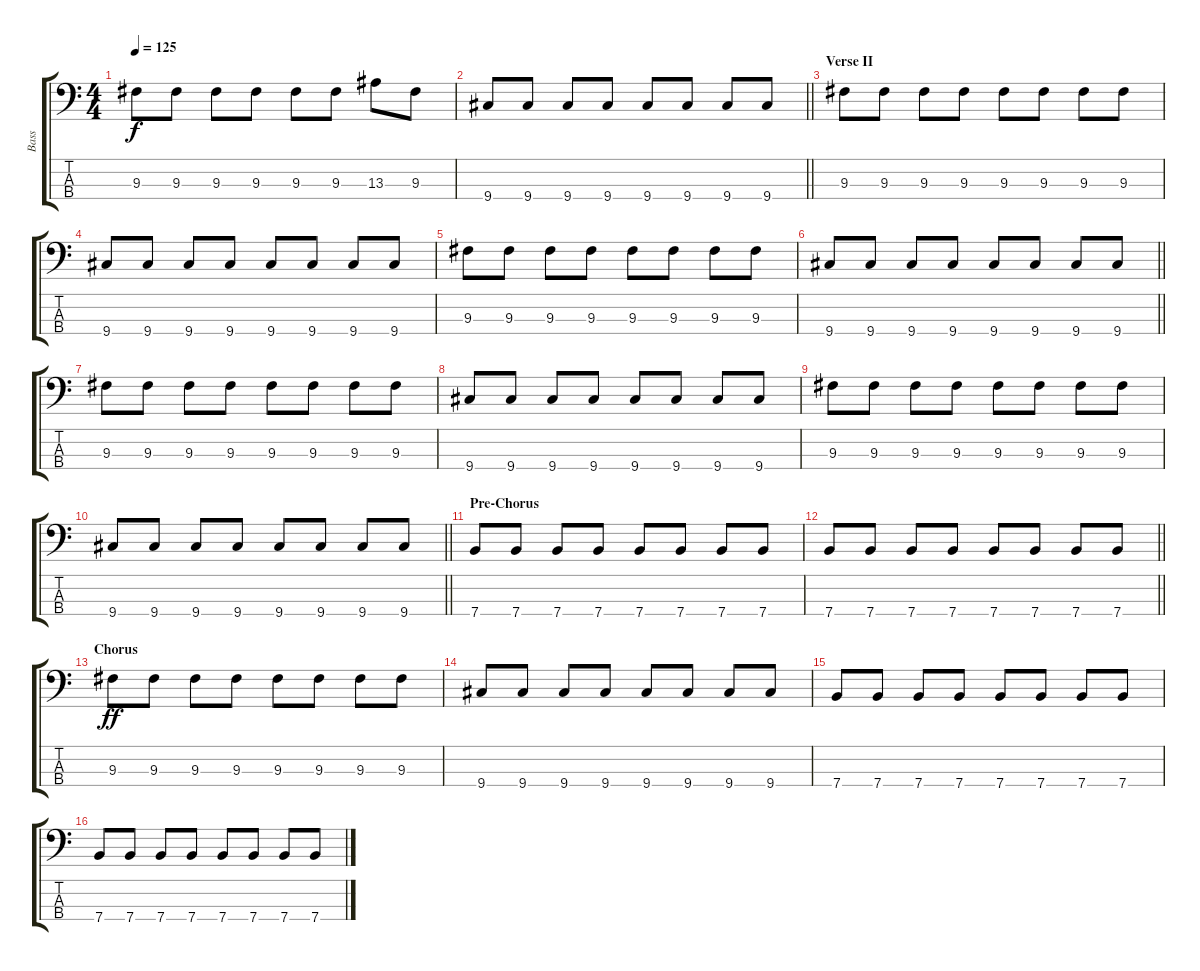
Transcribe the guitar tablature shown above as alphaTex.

\track ("Bass" "Bass") {instrument electricbasspick}
\staff {score tabs}
\tuning (G2 D2 A1 E1) {hide}
\ts (4 4)
\tempo 125
\clef f4
\ks c
9.3.8{dy f} 9.3.8 9.3.8 9.3.8 9.3.8 9.3.8 13.3.8 9.3.8 |
\barLineRight lightlight
9.4.8 9.4.8 9.4.8 9.4.8 9.4.8 9.4.8 9.4.8 9.4.8 |
\section ("" "Verse II")
9.3.8 9.3.8 9.3.8 9.3.8 9.3.8 9.3.8 9.3.8 9.3.8 |
9.4.8 9.4.8 9.4.8 9.4.8 9.4.8 9.4.8 9.4.8 9.4.8 |
9.3.8 9.3.8 9.3.8 9.3.8 9.3.8 9.3.8 9.3.8 9.3.8 |
\barLineRight lightlight
9.4.8 9.4.8 9.4.8 9.4.8 9.4.8 9.4.8 9.4.8 9.4.8 |
9.3.8 9.3.8 9.3.8 9.3.8 9.3.8 9.3.8 9.3.8 9.3.8 |
9.4.8 9.4.8 9.4.8 9.4.8 9.4.8 9.4.8 9.4.8 9.4.8 |
9.3.8 9.3.8 9.3.8 9.3.8 9.3.8 9.3.8 9.3.8 9.3.8 |
\barLineRight lightlight
9.4.8 9.4.8 9.4.8 9.4.8 9.4.8 9.4.8 9.4.8 9.4.8 |
\section ("" "Pre-Chorus")
7.4.8 7.4.8 7.4.8 7.4.8 7.4.8 7.4.8 7.4.8 7.4.8 |
\barLineRight lightlight
7.4.8 7.4.8 7.4.8 7.4.8 7.4.8 7.4.8 7.4.8 7.4.8 |
\section ("" "Chorus")
9.3.8{dy ff} 9.3.8 9.3.8 9.3.8 9.3.8 9.3.8 9.3.8 9.3.8 |
9.4.8 9.4.8 9.4.8 9.4.8 9.4.8 9.4.8 9.4.8 9.4.8 |
7.4.8 7.4.8 7.4.8 7.4.8 7.4.8 7.4.8 7.4.8 7.4.8 |
7.4.8 7.4.8 7.4.8 7.4.8 7.4.8 7.4.8 7.4.8 7.4.8
